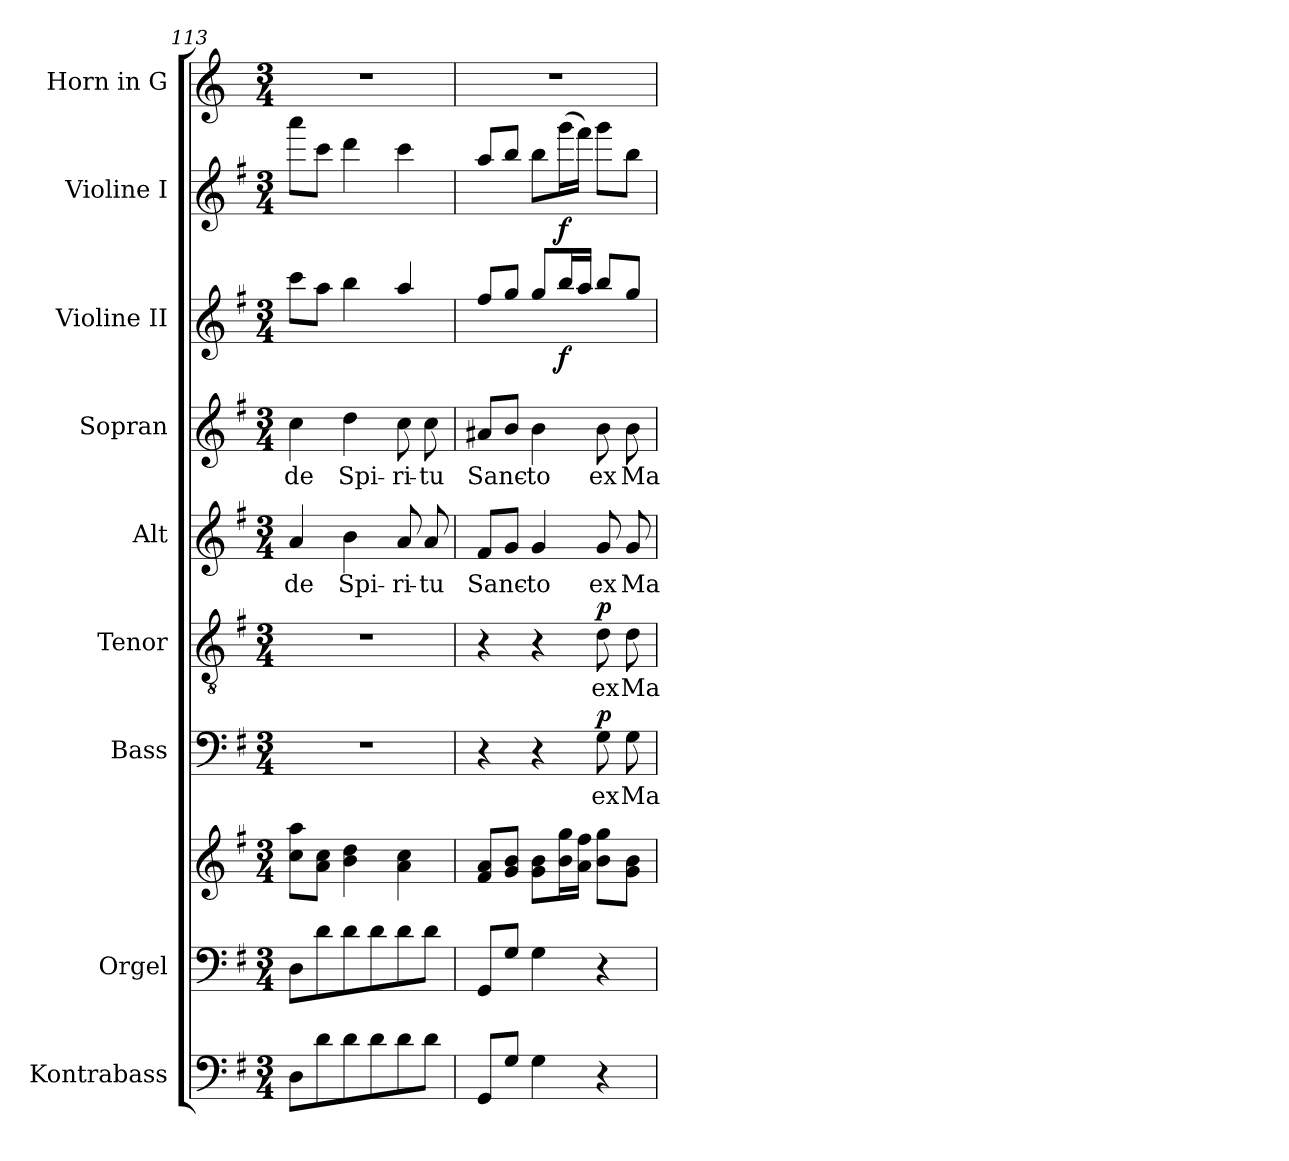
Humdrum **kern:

**kern	**kern	**kern	**kern	**text	**dynam	**kern	**text	**dynam	**kern	**text	**kern	**text	**kern	**dynam	**kern	**dynam	**kern
*part9	*part8	*part8	*part7	*part7	*part7	*part6	*part6	*part6	*part5	*part5	*part4	*part4	*part3	*part3	*part2	*part2	*part1
*staff10	*staff9	*staff8	*staff7	*staff7	*staff7	*staff6	*staff6	*staff6	*staff5	*staff5	*staff4	*staff4	*staff3	*staff3	*staff2	*staff2	*staff1
*I"Kontrabass	*I"Orgel	*	*I"Bass	*	*	*I"Tenor	*	*	*I"Alt	*	*I"Sopran	*	*I"Violine II	*	*I"Violine I	*	*I"Horn in G
*I'Kb.	*I'Org.	*	*I'B	*	*	*I'T	*	*	*I'A	*	*I'S	*	*I'Vl. II	*	*I'Vl. I	*	*I'Hrn.
*clefF4	*clefF4	*clefG2	*clefF4	*	*	*clefGv2	*	*	*clefG2	*	*clefG2	*	*clefG2	*	*clefG2	*	*clefG2
*ITrd7c12	*	*	*	*	*	*	*	*	*	*	*	*	*ITrd7c12	*	*ITrd7c12	*	*ITrd3c5
*k[f#]	*k[f#]	*k[f#]	*k[f#]	*	*	*k[f#]	*	*	*k[f#]	*	*k[f#]	*	*k[f#]	*	*k[f#]	*	*k[f#]
*G:	*G:	*G:	*G:	*	*	*G:	*	*	*G:	*	*G:	*	*G:	*	*G:	*	*G:
*M3/4	*M3/4	*M3/4	*M3/4	*	*	*M3/4	*	*	*M3/4	*	*M3/4	*	*M3/4	*	*M3/4	*	*M3/4
=113	=113	=113	=113	=113	=113	=113	=113	=113	=113	=113	=113	=113	=113	=113	=113	=113	=113
!	!	!	!	!	!	!	!	!	!	!LO:LY:b	!	!LO:LY:b	!	!	!	!	!
8DD\L	8D\L	8cc\ 8aa\L	2.r	.	.	2.r	.	.	4a/	de	4cc\	de	8cc\L	.	8aa\L	.	2.r
8D\	8d\	8a\ 8cc\J	.	.	.	.	.	.	.	.	.	.	8a\J	.	8cc\J	.	.
!	!	!	!	!	!	!	!	!	!	!LO:LY:b	!	!LO:LY:b	!	!	!	!	!
8D\	8d\	4b\ 4dd\	.	.	.	.	.	.	4b\	Spi-	4dd\	Spi-	4b\	.	4dd\	.	.
8D\	8d\	.	.	.	.	.	.	.	.	.	.	.	.	.	.	.	.
!	!	!	!	!	!	!	!	!	!	!LO:LY:b	!	!LO:LY:b	!	!	!	!	!
8D\	8d\	4a\ 4cc\	.	.	.	.	.	.	8a/	-ri-	8cc\	-ri-	4a/	.	4cc\	.	.
!	!	!	!	!	!	!	!	!	!	!LO:LY:b	!	!LO:LY:b	!	!	!	!	!
8D\J	8d\J	.	.	.	.	.	.	.	8a/	-tu	8cc\	-tu	.	.	.	.	.
=114	=114	=114	=114	=114	=114	=114	=114	=114	=114	=114	=114	=114	=114	=114	=114	=114	=114
!	!	!	!	!	!	!	!	!	!	!LO:LY:b	!	!LO:LY:b	!	!	!	!	!
8GGG/L	8GG/L	8f#/ 8a/L	4r	.	.	4r	.	.	8f#/L	Sanc-	8a#X/L	Sanc-	8f#/L	.	8a/L	.	2.r
8GG/J	8G/J	8g/ 8b/J	.	.	.	.	.	.	8g/J	.	8b/J	.	8g/J	.	8b/J	.	.
!	!	!	!	!	!	!	!	!	!	!LO:LY:b	!	!LO:LY:b	!	!	!	!	!
4GG\	4G\	8g\ 8b\L	4r	.	.	4r	.	.	4g/	-to	4b\	-to	8g/L	.	8b\L	.	.
!	!	!	!	!	!	!	!	!	!	!	!	!	!	!LO:DY:b	!	!LO:DY:b	!
.	.	16b\ 16gg\L	.	.	.	.	.	.	.	.	.	.	16b/L	f	(>16gg\L	f	.
.	.	16a\ 16ff#\JJ	.	.	.	.	.	.	.	.	.	.	16a/JJ	.	16ff#\JJ)	.	.
!	!	!	!	!LO:LY:b	!LO:DY:a	!	!LO:LY:b	!LO:DY:a	!	!LO:LY:b	!	!LO:LY:b	!	!	!	!	!
4r	4r	8b\ 8gg\L	8G\	ex	p	8d\	ex	p	8g/	ex	8b\	ex	8b/L	.	8gg\L	.	.
!	!	!	!	!LO:LY:b	!	!	!LO:LY:b	!	!	!LO:LY:b	!	!LO:LY:b	!	!	!	!	!
.	.	8g\ 8b\J	8G\	Ma-	.	8d\	Ma-	.	8g/	Ma-	8b\	Ma-	8g/J	.	8b\J	.	.
=	=	=	=	=	=	=	=	=	=	=	=	=	=	=	=	=	=
*-	*-	*-	*-	*-	*-	*-	*-	*-	*-	*-	*-	*-	*-	*-	*-	*-	*-
